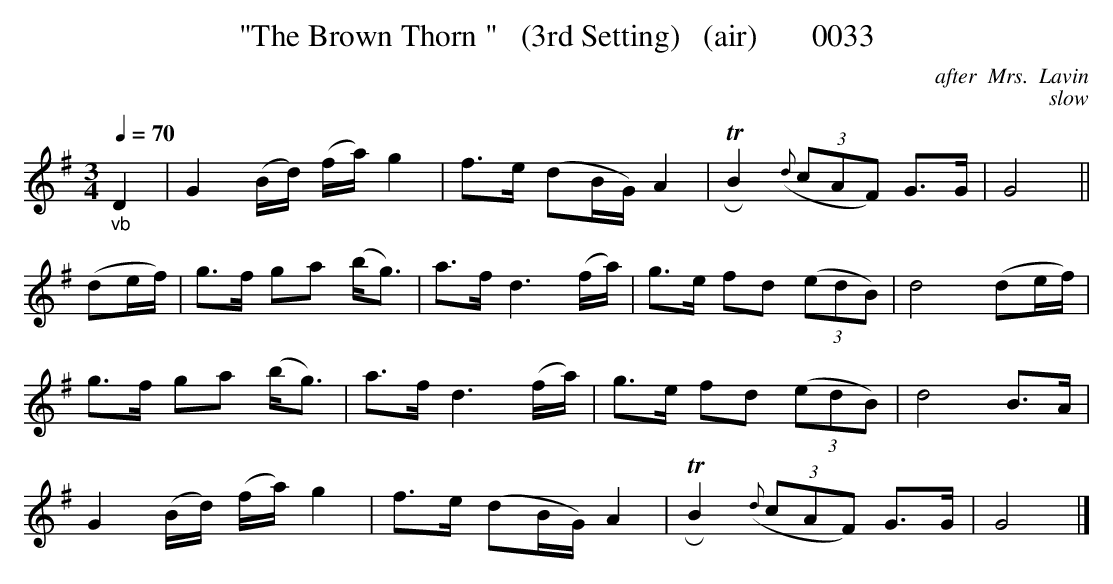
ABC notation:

X:1
T: "The Brown Thorn "   (3rd Setting)   (air)       0033
C:after  Mrs.  Lavin
C:slow
Q:1/4=70
M:3/4
L:1/8
K:G
"_vb"D2|G2(B/2d/2) (f/2a/2) g2|f3/2e/2 (dB/2G/2) A2|TRB2 (3({d}cAF) G3/2G/2|G4||
(de/2f/2)|g3/2f/2 ga (b/2g3/2)|a3/2f/2 d3(f/2a/2)|g3/2e/2 fd  (3(edB)|d4(de/2f/2)|
g3/2f/2 ga (b/2g3/2)|a3/2f/2 d3(f/2a/2)|g3/2e/2 fd  (3(edB)|d4B3/2A/2|
G2(B/2d/2) (f/2a/2) g2|f3/2e/2 (dB/2G/2) A2|TRB2 (3({d}cAF) G3/2G/2|G4|]
